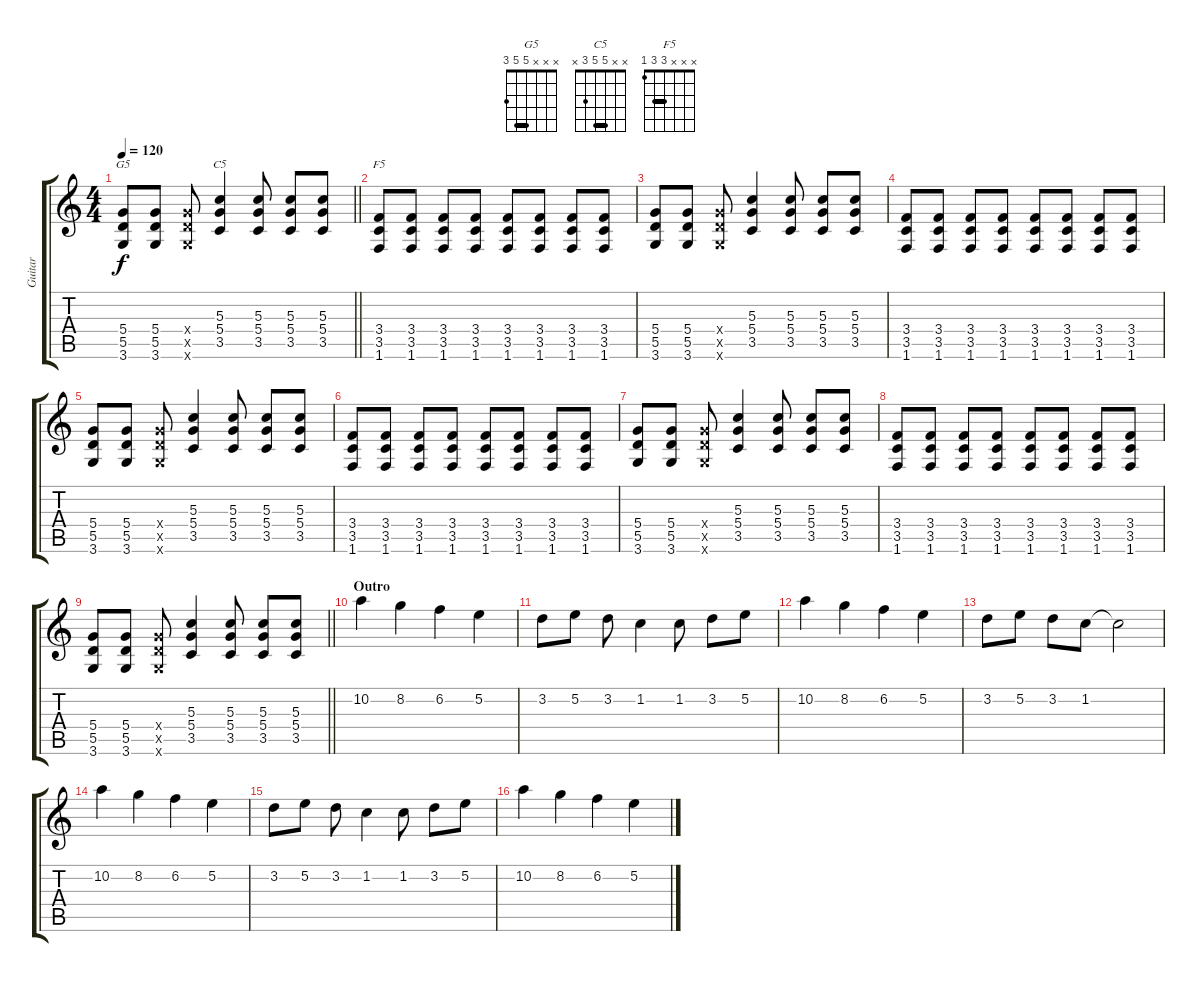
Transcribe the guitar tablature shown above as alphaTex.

\track ("Guitar" "Guitar") {instrument electricguitarclean}
\staff {score tabs}
\tuning (E4 B3 G3 D3 A2 E2) {hide}
\chord ("G5" x x x 5 5 3) {barre 5}
\chord ("C5" x x 5 5 3 x) {barre 5}
\chord ("F5" x x x 3 3 1) {barre 3}
\ts (4 4)
\tempo 120
\clef g2
\barLineRight lightlight
\ks c
(5.4 5.5 3.6).8{ch "G5" dy f} (5.4 5.5 3.6).8 (5.4{x} 5.5{x} 3.6{x}).8 (5.3 5.4 3.5).4{ch "C5"} (5.3 5.4 3.5).8 (5.3 5.4 3.5).8 (5.3 5.4 3.5).8 |
(3.4 3.5 1.6).8{ch "F5"} (3.4 3.5 1.6).8 (3.4 3.5 1.6).8 (3.4 3.5 1.6).8 (3.4 3.5 1.6).8 (3.4 3.5 1.6).8 (3.4 3.5 1.6).8 (3.4 3.5 1.6).8 |
(5.4 5.5 3.6).8 (5.4 5.5 3.6).8 (5.4{x} 5.5{x} 3.6{x}).8 (5.3 5.4 3.5).4 (5.3 5.4 3.5).8 (5.3 5.4 3.5).8 (5.3 5.4 3.5).8 |
(3.4 3.5 1.6).8 (3.4 3.5 1.6).8 (3.4 3.5 1.6).8 (3.4 3.5 1.6).8 (3.4 3.5 1.6).8 (3.4 3.5 1.6).8 (3.4 3.5 1.6).8 (3.4 3.5 1.6).8 |
(5.4 5.5 3.6).8 (5.4 5.5 3.6).8 (5.4{x} 5.5{x} 3.6{x}).8 (5.3 5.4 3.5).4 (5.3 5.4 3.5).8 (5.3 5.4 3.5).8 (5.3 5.4 3.5).8 |
(3.4 3.5 1.6).8 (3.4 3.5 1.6).8 (3.4 3.5 1.6).8 (3.4 3.5 1.6).8 (3.4 3.5 1.6).8 (3.4 3.5 1.6).8 (3.4 3.5 1.6).8 (3.4 3.5 1.6).8 |
(5.4 5.5 3.6).8 (5.4 5.5 3.6).8 (5.4{x} 5.5{x} 3.6{x}).8 (5.3 5.4 3.5).4 (5.3 5.4 3.5).8 (5.3 5.4 3.5).8 (5.3 5.4 3.5).8 |
(3.4 3.5 1.6).8 (3.4 3.5 1.6).8 (3.4 3.5 1.6).8 (3.4 3.5 1.6).8 (3.4 3.5 1.6).8 (3.4 3.5 1.6).8 (3.4 3.5 1.6).8 (3.4 3.5 1.6).8 |
\barLineRight lightlight
(5.4 5.5 3.6).8 (5.4 5.5 3.6).8 (5.4{x} 5.5{x} 3.6{x}).8 (5.3 5.4 3.5).4 (5.3 5.4 3.5).8 (5.3 5.4 3.5).8 (5.3 5.4 3.5).8 |
\section ("" "Outro")
10.2.4{volume 7} 8.2.4 6.2.4 5.2.4 |
3.2.8 5.2.8 3.2.8 1.2.4 1.2.8 3.2.8 5.2.8 |
10.2.4 8.2.4 6.2.4 5.2.4 |
3.2.8 5.2.8 3.2.8 1.2.8 1.2{t}.2 |
10.2.4 8.2.4 6.2.4 5.2.4 |
3.2.8 5.2.8 3.2.8 1.2.4 1.2.8 3.2.8 5.2.8 |
10.2.4 8.2.4 6.2.4 5.2.4
